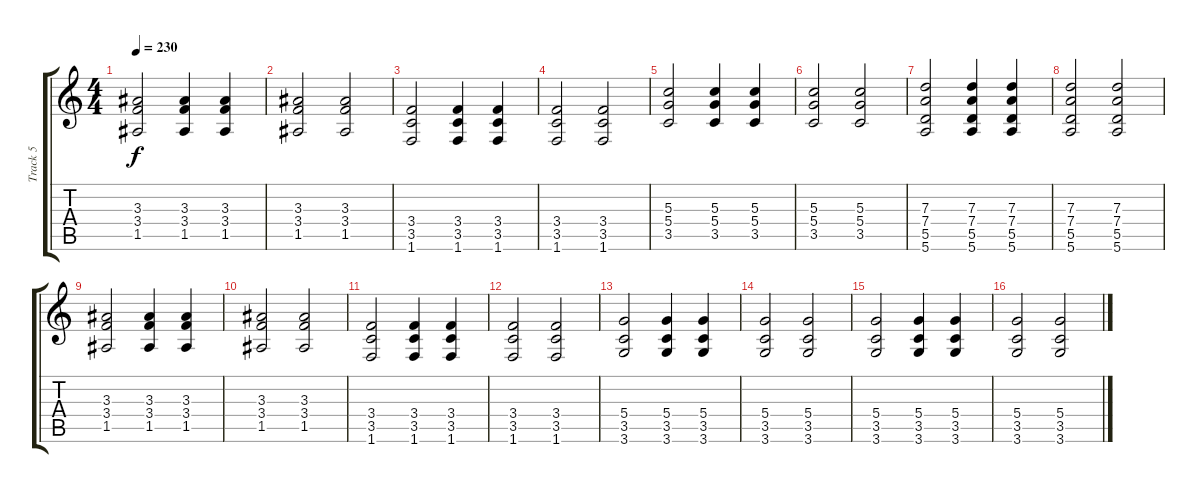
\track ("Track 5" "Track 5") {instrument distortionguitar}
\staff {score tabs}
\tuning (E4 B3 G3 D3 A2 E2) {hide}
\ts (4 4)
\tempo 230
\clef g2
\ks c
(3.3 3.4 1.5).2{dy f volume 13} (3.3 3.4 1.5).4 (3.3 3.4 1.5).4 |
(3.3 3.4 1.5).2 (3.3 3.4 1.5).2 |
(3.4 3.5 1.6).2 (3.4 3.5 1.6).4 (3.4 3.5 1.6).4 |
(3.4 3.5 1.6).2 (3.4 3.5 1.6).2 |
(5.3 5.4 3.5).2 (5.3 5.4 3.5).4 (5.3 5.4 3.5).4 |
(5.3 5.4 3.5).2 (5.3 5.4 3.5).2 |
(7.3 7.4 5.5 5.6).2 (7.3 7.4 5.5 5.6).4 (7.3 7.4 5.5 5.6).4 |
(7.3 7.4 5.5 5.6).2 (7.3 7.4 5.5 5.6).2 |
(3.3 3.4 1.5).2 (3.3 3.4 1.5).4 (3.3 3.4 1.5).4 |
(3.3 3.4 1.5).2 (3.3 3.4 1.5).2 |
(3.4 3.5 1.6).2 (3.4 3.5 1.6).4 (3.4 3.5 1.6).4 |
(3.4 3.5 1.6).2 (3.4 3.5 1.6).2 |
(5.4 3.5 3.6).2 (5.4 3.5 3.6).4 (5.4 3.5 3.6).4 |
(5.4 3.5 3.6).2 (5.4 3.5 3.6).2 |
(5.4 3.5 3.6).2 (5.4 3.5 3.6).4 (5.4 3.5 3.6).4 |
(5.4 3.5 3.6).2 (5.4 3.5 3.6).2
